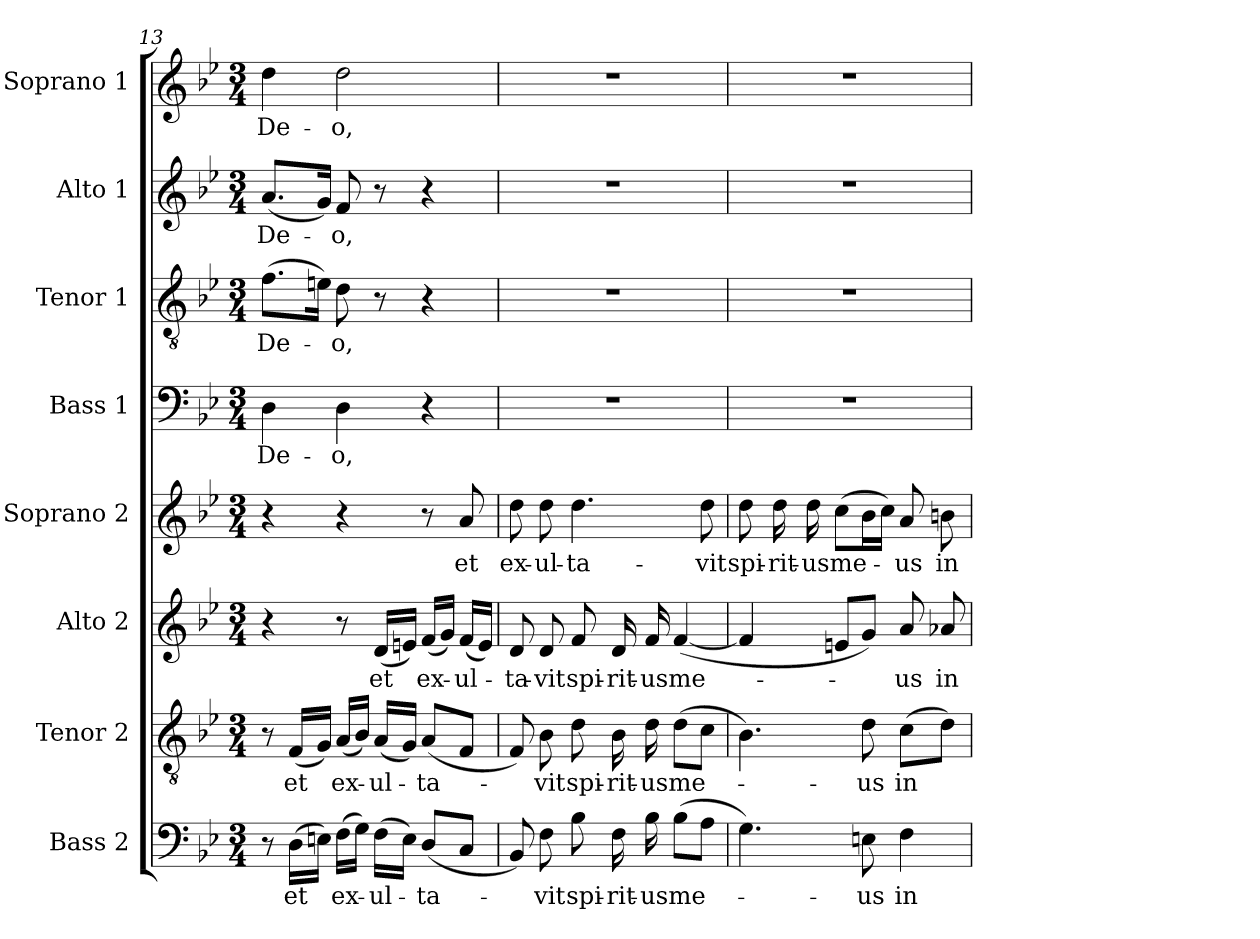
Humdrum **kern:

**kern	**text	**kern	**text	**kern	**text	**kern	**text	**kern	**text	**kern	**text	**kern	**text	**kern	**text
*part8	*part8	*part7	*part7	*part6	*part6	*part5	*part5	*part4	*part4	*part3	*part3	*part2	*part2	*part1	*part1
*staff8	*staff8	*staff7	*staff7	*staff6	*staff6	*staff5	*staff5	*staff4	*staff4	*staff3	*staff3	*staff2	*staff2	*staff1	*staff1
*I"Bass 2	*	*I"Tenor 2	*	*I"Alto 2	*	*I"Soprano 2	*	*I"Bass 1	*	*I"Tenor 1	*	*I"Alto 1	*	*I"Soprano 1	*
*I'B 2.	*	*I'T 2.	*	*I'A 2.	*	*I'S 2.	*	*I'B 1.	*	*I'T 1.	*	*I'A 1.	*	*I'S 1.	*
*clefF4	*	*clefGv2	*	*clefG2	*	*clefG2	*	*clefF4	*	*clefGv2	*	*clefG2	*	*clefG2	*
*	*	*ITrd7c12	*	*	*	*	*	*	*	*ITrd7c12	*	*	*	*	*
*k[b-e-]	*	*k[b-e-]	*	*k[b-e-]	*	*k[b-e-]	*	*k[b-e-]	*	*k[b-e-]	*	*k[b-e-]	*	*k[b-e-]	*
*B-:	*	*B-:	*	*B-:	*	*B-:	*	*B-:	*	*B-:	*	*B-:	*	*B-:	*
*M3/4	*	*M3/4	*	*M3/4	*	*M3/4	*	*M3/4	*	*M3/4	*	*M3/4	*	*M3/4	*
=13	=13	=13	=13	=13	=13	=13	=13	=13	=13	=13	=13	=13	=13	=13	=13
!	!	!	!	!	!	!	!	!	!LO:LY:b:color=#000000	!	!	!	!	!	!
!	!	!	!	!	!	!	!	!	!	!	!LO:LY:b:color=#000000	!	!	!	!
!	!	!	!	!	!	!	!	!	!	!	!	!	!LO:LY:b:color=#000000	!	!
!	!	!	!	!	!	!	!	!	!	!	!	!	!	!	!LO:LY:b:color=#000000
8r	.	8r	.	4r	.	4r	.	4Di\	De-	(8.Fi\L	De-	(8.ai/L	De-	4ddi\	De-
!	!LO:LY:b:color=#000000	!	!	!	!	!	!	!	!	!	!	!	!	!	!
!	!	!	!LO:LY:b:color=#000000	!	!	!	!	!	!	!	!	!	!	!	!
(16Di\LL	et	(16FFi/LL	et	.	.	.	.	.	.	.	.	.	.	.	.
16Eni\JJ)	.	16GGi/JJ)	.	.	.	.	.	.	.	16Eni\Jk)	.	16gi/Jk)	.	.	.
!	!LO:LY:b:color=#000000	!	!	!	!	!	!	!	!	!	!	!	!	!	!
!	!	!	!LO:LY:b:color=#000000	!	!	!	!	!	!	!	!	!	!	!	!
!	!	!	!	!	!	!	!	!	!LO:LY:b:color=#000000	!	!	!	!	!	!
!	!	!	!	!	!	!	!	!	!	!	!LO:LY:b:color=#000000	!	!	!	!
!	!	!	!	!	!	!	!	!	!	!	!	!	!LO:LY:b:color=#000000	!	!
!	!	!	!	!	!	!	!	!	!	!	!	!	!	!	!LO:LY:b:color=#000000
(16Fi\LL	ex-	(16AAi/LL	ex-	8r	.	4r	.	4Di\	-o,	8Di\	-o,	8fi/	-o,	2ddi\	-o,
16Gi\JJ)	.	16BB-i/JJ)	.	.	.	.	.	.	.	.	.	.	.	.	.
!	!LO:LY:b:color=#000000	!	!	!	!	!	!	!	!	!	!	!	!	!	!
!	!	!	!LO:LY:b:color=#000000	!	!	!	!	!	!	!	!	!	!	!	!
!	!	!	!	!	!LO:LY:b:color=#000000	!	!	!	!	!	!	!	!	!	!
(16Fi\LL	-ul-	(16AAi/LL	-ul-	(16di/LL	et	.	.	.	.	8r	.	8r	.	.	.
16Ei\JJ)	.	16GGi/JJ)	.	16eni/JJ)	.	.	.	.	.	.	.	.	.	.	.
!	!LO:LY:b:color=#000000	!	!	!	!	!	!	!	!	!	!	!	!	!	!
!	!	!	!LO:LY:b:color=#000000	!	!	!	!	!	!	!	!	!	!	!	!
!	!	!	!	!	!LO:LY:b:color=#000000	!	!	!	!	!	!	!	!	!	!
(8Di/L	-ta-	(8AAi/L	-ta-	(16fi/LL	ex-	8r	.	4r	.	4r	.	4r	.	.	.
.	.	.	.	16gi/JJ)	.	.	.	.	.	.	.	.	.	.	.
!	!	!	!	!	!LO:LY:b:color=#000000	!	!	!	!	!	!	!	!	!	!
!	!	!	!	!	!	!	!LO:LY:b:color=#000000	!	!	!	!	!	!	!	!
8Ci/J	.	8FFi/J	.	(16fi/LL	-ul-	8ai/	et	.	.	.	.	.	.	.	.
.	.	.	.	16ei/JJ)	.	.	.	.	.	.	.	.	.	.	.
!!LO:LB:g=z
=14	=14	=14	=14	=14	=14	=14	=14	=14	=14	=14	=14	=14	=14	=14	=14
!	!	!	!	!	!LO:LY:b:color=#000000	!	!	!	!	!	!	!	!	!	!
!	!	!	!	!	!	!	!LO:LY:b:color=#000000	!LO:N:vis=1	!	!LO:N:vis=1	!	!LO:N:vis=1	!	!LO:N:vis=1	!
8BB-i/)	.	8FFi/)	.	8di/	-ta-	8ddi\	ex-	2.r	.	2.r	.	2.r	.	2.r	.
!	!LO:LY:b:color=#000000	!	!	!	!	!	!	!	!	!	!	!	!	!	!
!	!	!	!LO:LY:b:color=#000000	!	!	!	!	!	!	!	!	!	!	!	!
!	!	!	!	!	!LO:LY:b:color=#000000	!	!	!	!	!	!	!	!	!	!
!	!	!	!	!	!	!	!LO:LY:b:color=#000000	!	!	!	!	!	!	!	!
8Fi\	-vit	8BB-i\	-vit	8di/	-vit	8ddi\	-ul-	.	.	.	.	.	.	.	.
!	!LO:LY:b:color=#000000	!	!	!	!	!	!	!	!	!	!	!	!	!	!
!	!	!	!LO:LY:b:color=#000000	!	!	!	!	!	!	!	!	!	!	!	!
!	!	!	!	!	!LO:LY:b:color=#000000	!	!	!	!	!	!	!	!	!	!
!	!	!	!	!	!	!	!LO:LY:b:color=#000000	!	!	!	!	!	!	!	!
8B-i\	spi-	8Di\	spi-	8fi/	spi-	4.ddi\	-ta-	.	.	.	.	.	.	.	.
!	!LO:LY:b:color=#000000	!	!	!	!	!	!	!	!	!	!	!	!	!	!
!	!	!	!LO:LY:b:color=#000000	!	!	!	!	!	!	!	!	!	!	!	!
!	!	!	!	!	!LO:LY:b:color=#000000	!	!	!	!	!	!	!	!	!	!
16Fi\	-rit-	16BB-i\	-rit-	16di/	-rit-	.	.	.	.	.	.	.	.	.	.
!	!LO:LY:b:color=#000000	!	!	!	!	!	!	!	!	!	!	!	!	!	!
!	!	!	!LO:LY:b:color=#000000	!	!	!	!	!	!	!	!	!	!	!	!
!	!	!	!	!	!LO:LY:b:color=#000000	!	!	!	!	!	!	!	!	!	!
16B-i\	-us	16Di\	-us	16fi/	-us	.	.	.	.	.	.	.	.	.	.
!	!LO:LY:b:color=#000000	!	!	!	!	!	!	!	!	!	!	!	!	!	!
!	!	!	!LO:LY:b:color=#000000	!	!	!	!	!	!	!	!	!	!	!	!
!	!	!	!	!	!LO:LY:b:color=#000000	!	!	!	!	!	!	!	!	!	!
(8B-i\L	me-	(8Di\L	me-	([4fi/	me-	.	.	.	.	.	.	.	.	.	.
!	!	!	!	!	!	!	!LO:LY:b:color=#000000	!	!	!	!	!	!	!	!
8Ai\J	.	8Ci\J	.	.	.	8ddi\	-vit	.	.	.	.	.	.	.	.
=15	=15	=15	=15	=15	=15	=15	=15	=15	=15	=15	=15	=15	=15	=15	=15
!	!	!	!	!	!	!	!LO:LY:b:color=#000000	!LO:N:vis=1	!	!LO:N:vis=1	!	!LO:N:vis=1	!	!LO:N:vis=1	!
4.Gi\)	.	4.BB-i\)	.	4fi/]	.	8ddi\	spi-	2.r	.	2.r	.	2.r	.	2.r	.
!	!	!	!	!	!	!	!LO:LY:b:color=#000000	!	!	!	!	!	!	!	!
.	.	.	.	.	.	16ddi\	-rit-	.	.	.	.	.	.	.	.
!	!	!	!	!	!	!	!LO:LY:b:color=#000000	!	!	!	!	!	!	!	!
.	.	.	.	.	.	16ddi\	-us	.	.	.	.	.	.	.	.
!	!	!	!	!	!	!	!LO:LY:b:color=#000000	!	!	!	!	!	!	!	!
.	.	.	.	8eni/L	.	(8cci\L	me-	.	.	.	.	.	.	.	.
!	!LO:LY:b:color=#000000	!	!	!	!	!	!	!	!	!	!	!	!	!	!
!	!	!	!LO:LY:b:color=#000000	!	!	!	!	!	!	!	!	!	!	!	!
8Eni\	-us	8Di\	-us	8gi/J)	.	16b-i\L	.	.	.	.	.	.	.	.	.
.	.	.	.	.	.	16cci\JJ)	.	.	.	.	.	.	.	.	.
!	!LO:LY:b:color=#000000	!	!	!	!	!	!	!	!	!	!	!	!	!	!
!	!	!	!LO:LY:b:color=#000000	!	!	!	!	!	!	!	!	!	!	!	!
!	!	!	!	!	!LO:LY:b:color=#000000	!	!	!	!	!	!	!	!	!	!
!	!	!	!	!	!	!	!LO:LY:b:color=#000000	!	!	!	!	!	!	!	!
4Fi\	in	(8Ci\L	in	8ai/	-us	8ai/	-us	.	.	.	.	.	.	.	.
!	!	!	!	!	!LO:LY:b:color=#000000	!	!	!	!	!	!	!	!	!	!
!	!	!	!	!	!	!	!LO:LY:b:color=#000000	!	!	!	!	!	!	!	!
.	.	8Di\J)	.	8a-Xi/	in	8bni\	in	.	.	.	.	.	.	.	.
=	=	=	=	=	=	=	=	=	=	=	=	=	=	=	=
*-	*-	*-	*-	*-	*-	*-	*-	*-	*-	*-	*-	*-	*-	*-	*-
